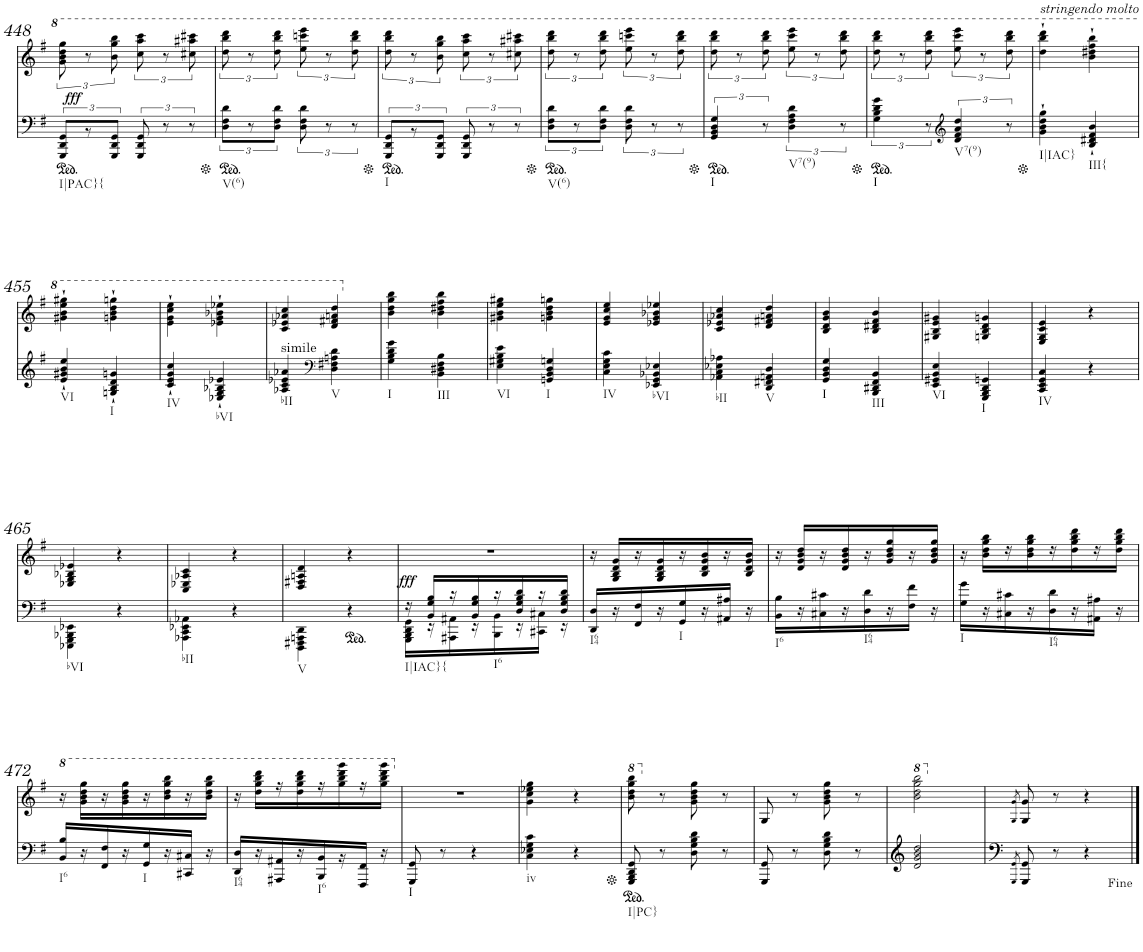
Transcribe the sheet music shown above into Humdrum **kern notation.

**kern	**kern	**dynam
*part1	*part1	*part1
*staff2	*staff1	*staff1/2
*I"Piano	*	*
*I'Pno.	*	*
!!LO:PB:g=z
*clefG2	*clefG2	*
*k[f#]	*k[f#]	*
*M2/4	*M2/4	*
=448	=448	=448
*	*^	*
!LO:TX:b:t=I|PAC}{	!	!	!
!	!	!	!LO:DY:b
12GGG/ 12DD/ 12GG/L	12gg\ 12bb\ 12ddd\ 12ggg\	2ryy	fff
12r	12r	.	.
12GGG/ 12DD/ 12GG/J	12bb\ 12ggg\ 12bbb\	.	.
12GGG/ 12DD/ 12GG/	12ccc\ 12aaa\ 12cccc\	.	.
12r	12r	.	.
12r	12ccc#X\ 12aaa#X\ 12cccc#X\	.	.
=449	=449	=449	=449
!LO:TX:b:t=V(6)	!	!	!
12D\ 12F#\ 12d\L	12ddd\ 12bbb\ 12dddd\	2ryy	.
12r	12r	.	.
12D\ 12F#\ 12d\J	12ddd\ 12bbb\ 12dddd\	.	.
12D\ 12F#\ 12d\	12eee\ 12ccccn\ 12eeee\	.	.
12r	12r	.	.
12r	12ddd\ 12bbb\ 12dddd\	.	.
=450	=450	=450	=450
!LO:TX:b:t=I	!	!	!
12GGG/ 12DD/ 12GG/L	12ddd\ 12bbb\ 12dddd\	2ryy	.
12r	12r	.	.
12GGG/ 12DD/ 12GG/J	12bb\ 12ggg\ 12bbb\	.	.
12GGG/ 12DD/ 12GG/	12ccc\ 12aaa\ 12cccc\	.	.
12r	12r	.	.
12r	12ccc#X\ 12aaa#X\ 12cccc#X\	.	.
=451	=451	=451	=451
!LO:TX:b:t=V(6)	!	!	!
12D\ 12F#\ 12d\L	12ddd\ 12bbb\ 12dddd\	2ryy	.
12r	12r	.	.
12D\ 12F#\ 12d\J	12ddd\ 12bbb\ 12dddd\	.	.
12D\ 12F#\ 12d\	12eee\ 12ccccn\ 12eeee\	.	.
12r	12r	.	.
12r	12ddd\ 12bbb\ 12dddd\	.	.
=452	=452	=452	=452
!LO:TX:b:t=I	!	!	!
6GG/ 6BB/ 6D/ 6G/	12ddd\ 12bbb\ 12dddd\	2ryy	.
.	12r	.	.
12r	12ddd\ 12bbb\ 12dddd\	.	.
!LO:TX:b:t=V7(9)	!	!	!
6D\ 6F#\ 6A\ 6d\	12eee\ 12cccc\ 12eeee\	.	.
.	12r	.	.
12r	12ddd\ 12bbb\ 12dddd\	.	.
=453	=453	=453	=453
!LO:TX:b:t=I	!	!	!
6G\ 6B\ 6d\ 6g\	12ddd\ 12bbb\ 12dddd\	2ryy	.
.	12r	.	.
12r	12ddd\ 12bbb\ 12dddd\	.	.
*clefG2	*	*	*
!LO:TX:b:t=V7(9)	!	!	!
6d/ 6f#/ 6a/ 6dd/	12eee\ 12cccc\ 12eeee\	.	.
.	12r	.	.
12r	12ddd\ 12bbb\ 12dddd\	.	.
=454	=454	=454	=454
!	!LO:TX:a:i:t=stringendo molto	!	!
!LO:TX:b:t=I|IAC}	!	!	!
4g\` 4b\` 4dd\` 4gg\`	4ddd\` 4bbb\` 4dddd\`	2ryy	.
!LO:TX:b:t=III{	!	!	!
4B/` 4d#X/` 4f#/` 4b/`	4bb\` 4ddd#X\` 4fff#\` 4bbb\`	.	.
!!LO:LB:g=z	!!
=455	=455	=455	=455
!LO:TX:b:t=VI	!	!	!
4e/` 4g#X/` 4b/` 4ee/`	4gg#X\` 4bb\` 4eee\` 4ggg#X\`	2ryy	.
!LO:TX:b:t=I	!	!	!
4Gn/` 4B/` 4d/` 4gn/`	4ggn\` 4bb\` 4ddd\` 4gggn\`	.	.
=456	=456	=456	=456
!LO:TX:b:t=IV	!	!	!
4c/` 4e/` 4g/` 4cc/`	4ee\`> 4gg\`> 4ccc\`> 4eee\`>	2ryy	.
!LO:TX:b:t=bVI	!	!	!
4E-X/` 4G/` 4B-X/` 4e-X/`	4ee-X\`> 4gg\`> 4bb-X\`> 4eee-X\`>	.	.
=457	=457	=457	=457
!	!LO:TX:b:t=simile	!	!
!LO:TX:b:t=bII	!	!	!
4A-X/ 4c/ 4e-X/ 4a-X/	4cc/ 4ee-X/ 4aa-X/ 4ccc/	2ryy	.
*clefF4	*	*	*
!LO:TX:b:t=V	!	!	!
4D\ 4F#X\ 4An\ 4d\	4dd/ 4ff#X/ 4aan/ 4ddd/	.	.
=458	=458	=458	=458
!LO:TX:b:t=I	!	!	!
4G\ 4B\ 4d\ 4g\	4b\ 4dd\ 4gg\ 4bb\	2ryy	.
!LO:TX:b:t=III	!	!	!
4BB\ 4D#X\ 4F#\ 4B\	4b\ 4dd#X\ 4ff#\ 4bb\	.	.
=459	=459	=459	=459
!LO:TX:b:t=VI	!	!	!
4E\ 4G#X\ 4B\ 4e\	4g#X\ 4b\ 4ee\ 4gg#X\	2ryy	.
!LO:TX:b:t=I	!	!	!
4GGn/ 4BB/ 4D/ 4Gn/	4gn\ 4b\ 4dd\ 4ggn\	.	.
=460	=460	=460	=460
!LO:TX:b:t=IV	!	!	!
4C\ 4E\ 4G\ 4c\	4e/ 4g/ 4cc/ 4ee/	2ryy	.
!LO:TX:b:t=bVI	!	!	!
4EE-X/ 4GG/ 4BB-X/ 4E-X/	4e-X/ 4g/ 4b-X/ 4ee-X/	.	.
=461	=461	=461	=461
!LO:TX:b:t=bII	!	!	!
4AA-X\ 4C\ 4E-X\ 4A-X\	4c/ 4e-X/ 4a-X/ 4cc/	2ryy	.
!LO:TX:b:t=V	!	!	!
4DD/ 4FF#X/ 4AAn/ 4D/	4d/ 4f#X/ 4an/ 4dd/	.	.
=462	=462	=462	=462
!LO:TX:b:t=I	!	!	!
4GG/ 4BB/ 4D/ 4G/	4B/ 4d/ 4g/ 4b/	2ryy	.
!LO:TX:b:t=III	!	!	!
4BBB/ 4DD#X/ 4FF#/ 4BB/	4B/ 4d#X/ 4f#/ 4b/	.	.
=463	=463	=463	=463
!LO:TX:b:t=VI	!	!	!
4EE/ 4GG#X/ 4BB/ 4E/	4G#X/ 4B/ 4e/ 4g#X/	2ryy	.
!LO:TX:b:t=I	!	!	!
4GGG/ 4BBB/ 4DD/ 4GGn/	4Gn/ 4B/ 4d/ 4gn/	.	.
=464	=464	=464	=464
!LO:TX:b:t=IV	!	!	!
4CC/ 4EE/ 4GG/ 4C/	4E/ 4G/ 4c/ 4e/	2ryy	.
4r	4r	.	.
!!LO:LB:g=z	!!
=465	=465	=465	=465
!LO:TX:b:t=bVI	!	!	!
4EEE-X\ 4GGG\ 4BBB-X\ 4EE-X\	4E-X/ 4G/ 4B-X/ 4e-X/	2ryy	.
4r	4r	.	.
=466	=466	=466	=466
!LO:TX:b:t=bII	!	!	!
4AAA-X\ 4CC\ 4EE-X\ 4AA-X\	4C/ 4E-X/ 4A-X/ 4c/	2ryy	.
4r	4r	.	.
=467	=467	=467	=467
!LO:TX:b:t=V	!	!	!
4DDD\ 4FFF#X\ 4AAAn\ 4DD\	4D/ 4F#X/ 4An/ 4d/	2ryy	.
4r	4r	.	.
=468	=468	=468	=468
*^	*	*	*
!LO:TX:b:t=I|IAC}{	!	!	!	!
!	!	!	!	!LO:DY:a=2
16r	16GGG\ 16BBB\ 16DD\ 16GG\LL	2r	2ryy	fff
16BB/ 16G/ 16B/LL	16r	.	.	.
16r	16AAA#X\ 16AA#X\	.	.	.
16BB/ 16G/ 16B/	16r	.	.	.
!LO:TX:b:t=I6	!	!	!	!
16r	16BBB\ 16BB\	.	.	.
16D/ 16G/ 16B/ 16d/	16r	.	.	.
16r	16CC#X\ 16C#X\JJ	.	.	.
16D/ 16G/ 16B/ 16d/JJ	16r	.	.	.
=469	=469	=469	=469	=469
!LO:TX:b:t=I64	!	!	!	!
*v	*v	*	*	*
16DD/ 16D/LL	16r	2ryy	.
16r	16G/ 16B/ 16d/ 16g/LL	.	.
16FF#/ 16F#/	16r	.	.
16r	16G/ 16B/ 16d/ 16g/	.	.
!LO:TX:b:t=I	!	!	!
16GG/ 16G/	16r	.	.
16r	16B/ 16d/ 16g/ 16b/	.	.
16AA#X/ 16A#X/JJ	16r	.	.
16r	16B/ 16d/ 16g/ 16b/JJ	.	.
=470	=470	=470	=470
!LO:TX:b:t=I6	!	!	!
16BB\ 16B\LL	16r	2ryy	.
16r	16d/ 16g/ 16b/ 16dd/LL	.	.
16C#X\ 16c#X\	16r	.	.
16r	16d/ 16g/ 16b/ 16dd/	.	.
!LO:TX:b:t=I64	!	!	!
16D\ 16d\	16r	.	.
16r	16g/ 16b/ 16dd/ 16gg/	.	.
16F#\ 16f#\JJ	16r	.	.
16r	16g/ 16b/ 16dd/ 16gg/JJ	.	.
=471	=471	=471	=471
!LO:TX:b:t=I	!	!	!
16G\ 16g\LL	16r	2ryy	.
16r	16b\ 16dd\ 16gg\ 16bb\LL	.	.
16C#X\ 16c#X\	16r	.	.
16r	16b\ 16dd\ 16gg\ 16bb\	.	.
!LO:TX:b:t=I64	!	!	!
16D\ 16d\	16r	.	.
16r	16dd\ 16gg\ 16bb\ 16ddd\	.	.
16AA#X\ 16A#X\JJ	16r	.	.
16r	16dd\ 16gg\ 16bb\ 16ddd\JJ	.	.
!!LO:LB:g=z	!!
=472	=472	=472	=472
!LO:TX:b:t=I6	!	!	!
16BB/ 16B/LL	16r	2ryy	.
16r	16gg\ 16bb\ 16ddd\ 16ggg\LL	.	.
16FF#/ 16F#/	16r	.	.
16r	16gg\ 16bb\ 16ddd\ 16ggg\	.	.
!LO:TX:b:t=I	!	!	!
16GG/ 16G/	16r	.	.
16r	16bb\ 16ddd\ 16ggg\ 16bbb\	.	.
16CC#X/ 16C#X/JJ	16r	.	.
16r	16bb\ 16ddd\ 16ggg\ 16bbb\JJ	.	.
=473	=473	=473	=473
!LO:TX:b:t=I64	!	!	!
16DD/ 16D/LL	16r	2ryy	.
16r	16ddd\ 16ggg\ 16bbb\ 16dddd\LL	.	.
16AAA#X/ 16AA#X/	16r	.	.
16r	16ddd\ 16ggg\ 16bbb\ 16dddd\	.	.
!LO:TX:b:t=I6	!	!	!
16BBB/ 16BB/	16r	.	.
16r	16ggg\ 16bbb\ 16dddd\ 16gggg\	.	.
16FFF#/ 16FF#/JJ	16r	.	.
16r	16ggg\ 16bbb\ 16dddd\ 16gggg\JJ	.	.
=474	=474	=474	=474
!LO:TX:b:t=I	!	!	!
8GGG/ 8GG/	2r	2ryy	.
8r	.	.	.
4r	.	.	.
=475	=475	=475	=475
!LO:TX:b:t=iv	!	!	!
4C\ 4E-X\ 4G\ 4c\	4g\ 4cc\ 4ee-X\ 4gg\	2ryy	.
4r	4r	.	.
=476	=476	=476	=476
*	*8va	*	*
!LO:TX:b:t=I|PC}	!	!	!
8GGG/ 8BBB/ 8DD/ 8GG/	8bb\ 8ddd\ 8ggg\ 8bbb\	2ryy	.
*	*X8va	*	*
8r	8r	.	.
8D\ 8G\ 8B\ 8d\	8g\ 8b\ 8dd\ 8gg\	.	.
8r	8r	.	.
=477	=477	=477	=477
8GGG/ 8GG/	8G/	2ryy	.
8r	8r	.	.
8D\ 8G\ 8B\ 8d\	8g\ 8b\ 8dd\ 8gg\	.	.
8r	8r	.	.
=478	=478	=478	=478
*	*8va	*	*
2d/ 2g/ 2b/ 2dd/	2bb\ 2ddd\ 2ggg\ 2bbb\	2ryy	.
*	*v	*v	*
=479	=479	=479
*	*X8va	*
8qGGG/ 8qGG/	8qG/ 8qg/	.
8GGG/ 8GG/	8G/ 8g/	.
8r	8r	.
4r	4r	.
==	==	==
*-	*-	*-
